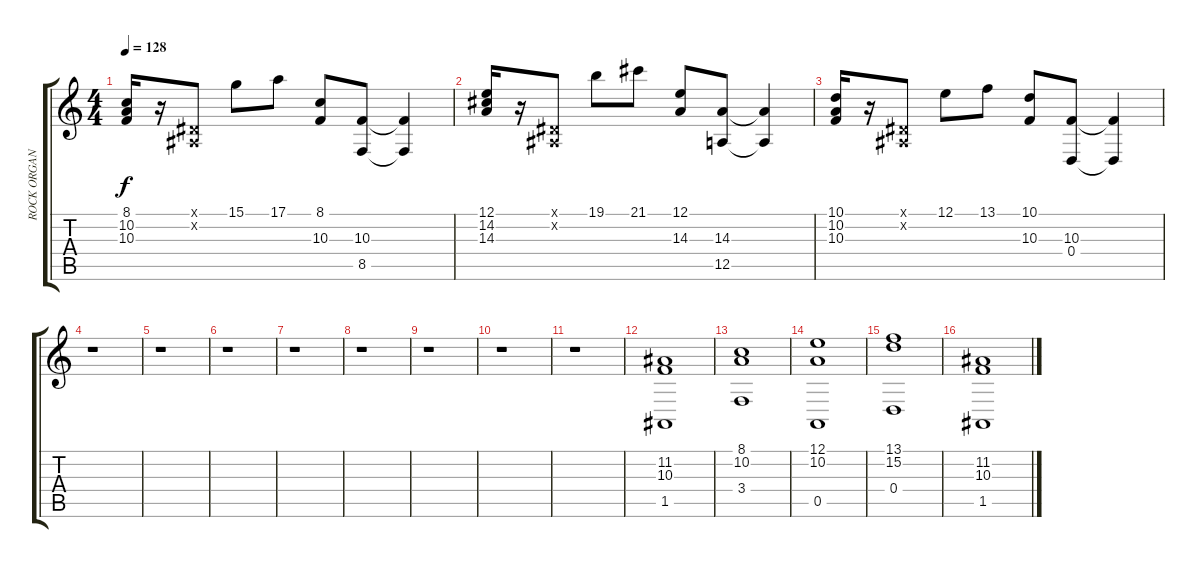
\track ("ROCK ORGAN" "ROCK ORGAN") {instrument rockorgan}
\staff {score tabs}
\tuning (E4 B3 G3 D3 A2 E2) {hide}
\ts (4 4)
\tempo 128
\clef g2
\ks c
(8.1 10.2 10.3).16{dy f} r.16 (-1.1{x} -1.2{x}).8 15.1.8 17.1.8 (8.1 10.3).8 (10.3 8.5).8 (10.3{t} 8.5{t}).4 |
(12.1 14.2 14.3).16 r.16 (-1.1{x} -1.2{x}).8 19.1.8 21.1.8 (12.1 14.3).8 (14.3 12.5).8 (14.3{t} 12.5{t}).4 |
(10.1 10.2 10.3).16 r.16 (-1.1{x} -1.2{x}).8 12.1.8 13.1.8 (10.1 10.3).8 (10.3 0.4).8 (10.3{t} 0.4{t}).4 |
r.1 |
r.1 |
r.1 |
r.1 |
r.1 |
r.1 |
r.1 |
r.1 |
(11.2 10.3 1.5).1{instrument stringensemble2} |
(8.1 10.2 3.4).1 |
(12.1 10.2 0.5).1 |
(13.1 15.2 0.4).1 |
(11.2 10.3 1.5).1{instrument stringensemble2}
